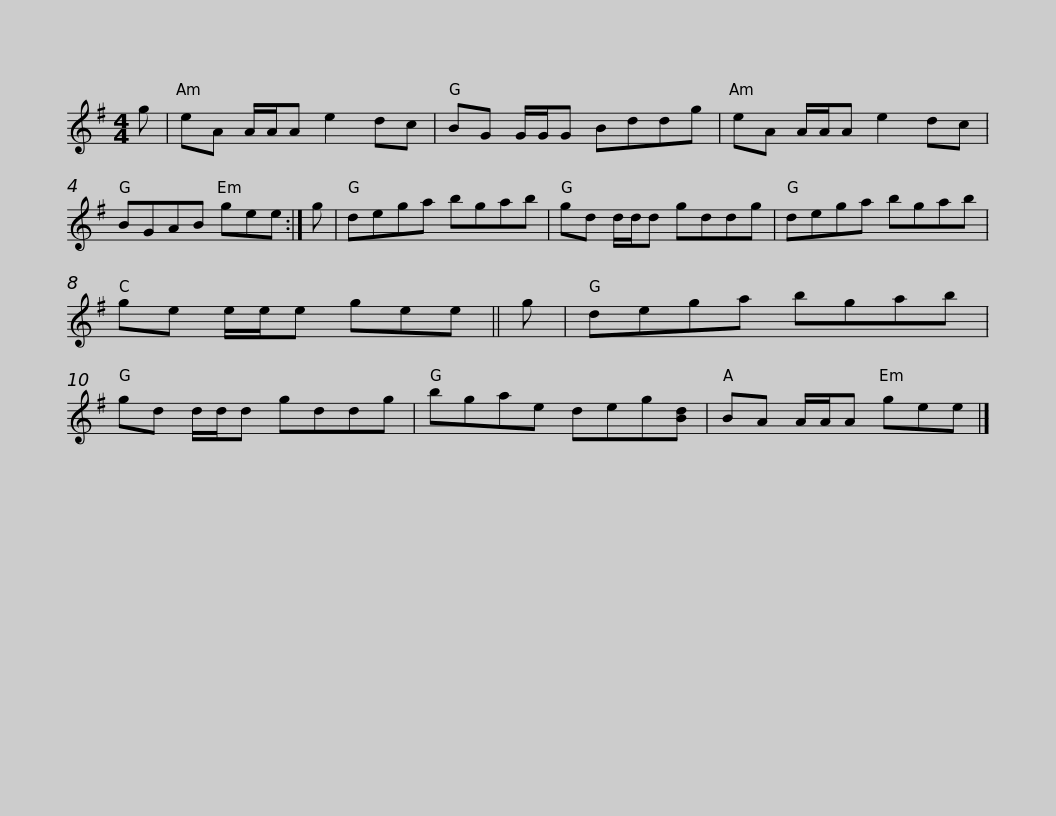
X:1
L:1/8
M:4/4
I:linebreak $
K:G
V:1 treble
V:1
 g | eA A/A/A e2 dc | BG G/G/G Bddg | eA A/A/A e2 dc | BGAB gee :| %5
 g |$ dega bgab | gd d/d/d gddg | dega bgab | ge e/e/e gee || %10
 g |$ dega bgab | gd d/d/d gddg | bgae deg[Bd] | BA A/A/A gee |] %15
